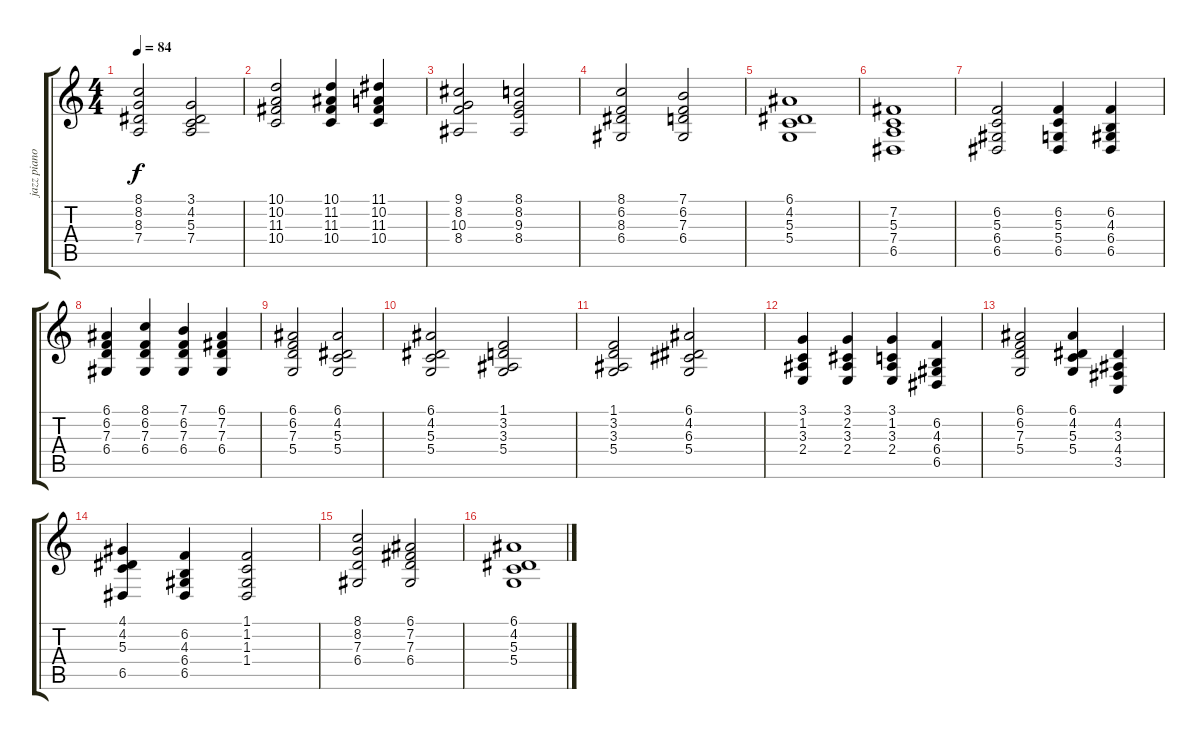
\track ("jazz piano or guitar" "jazz piano") {instrument acousticgrandpiano}
\staff {score tabs}
\tuning (E4 B3 G3 D3 A2 E2) {hide}
\ts (4 4)
\tempo 84
\clef g2
\ks c
(8.1 8.2 8.3 7.4).2{dy f} (3.1 4.2 5.3 7.4).2 |
(10.1 10.2 11.3 10.4).2 (10.1 11.2 11.3 10.4).4 (11.1 10.2 11.3 10.4).4 |
(9.1 8.2 10.3 8.4).2 (8.1 8.2 9.3 8.4).2 |
(8.1 6.2 8.3 6.4).2 (7.1 6.2 7.3 6.4).2 |
(6.1 4.2 5.3 5.4).1 |
(7.2 5.3 7.4 6.5).1 |
(6.2 5.3 6.4 6.5).2 (6.2 5.3 5.4 6.5).4 (6.2 4.3 6.4 6.5).4 |
(6.1 6.2 7.3 6.4).4 (8.1 6.2 7.3 6.4).4 (7.1 6.2 7.3 6.4).4 (6.1 7.2 7.3 6.4).4 |
(6.1 6.2 7.3 5.4).2 (6.1 4.2 5.3 5.4).2 |
(6.1 4.2 5.3 5.4).2 (1.1 3.2 3.3 5.4).2 |
(1.1 3.2 3.3 5.4).2 (6.1 4.2 6.3 5.4).2 |
(3.1 1.2 3.3 2.4).4 (3.1 2.2 3.3 2.4).4 (3.1 1.2 3.3 2.4).4 (6.2 4.3 6.4 6.5).4 |
(6.1 6.2 7.3 5.4).2 (6.1 4.2 5.3 5.4).4 (4.2 3.3 4.4 3.5).4 |
(4.1 4.2 5.3 6.5).4 (6.2 4.3 6.4 6.5).4 (1.1 1.2 1.3 1.4).2 |
(8.1 8.2 7.3 6.4).2 (6.1 7.2 7.3 6.4).2 |
(6.1 4.2 5.3 5.4).1
